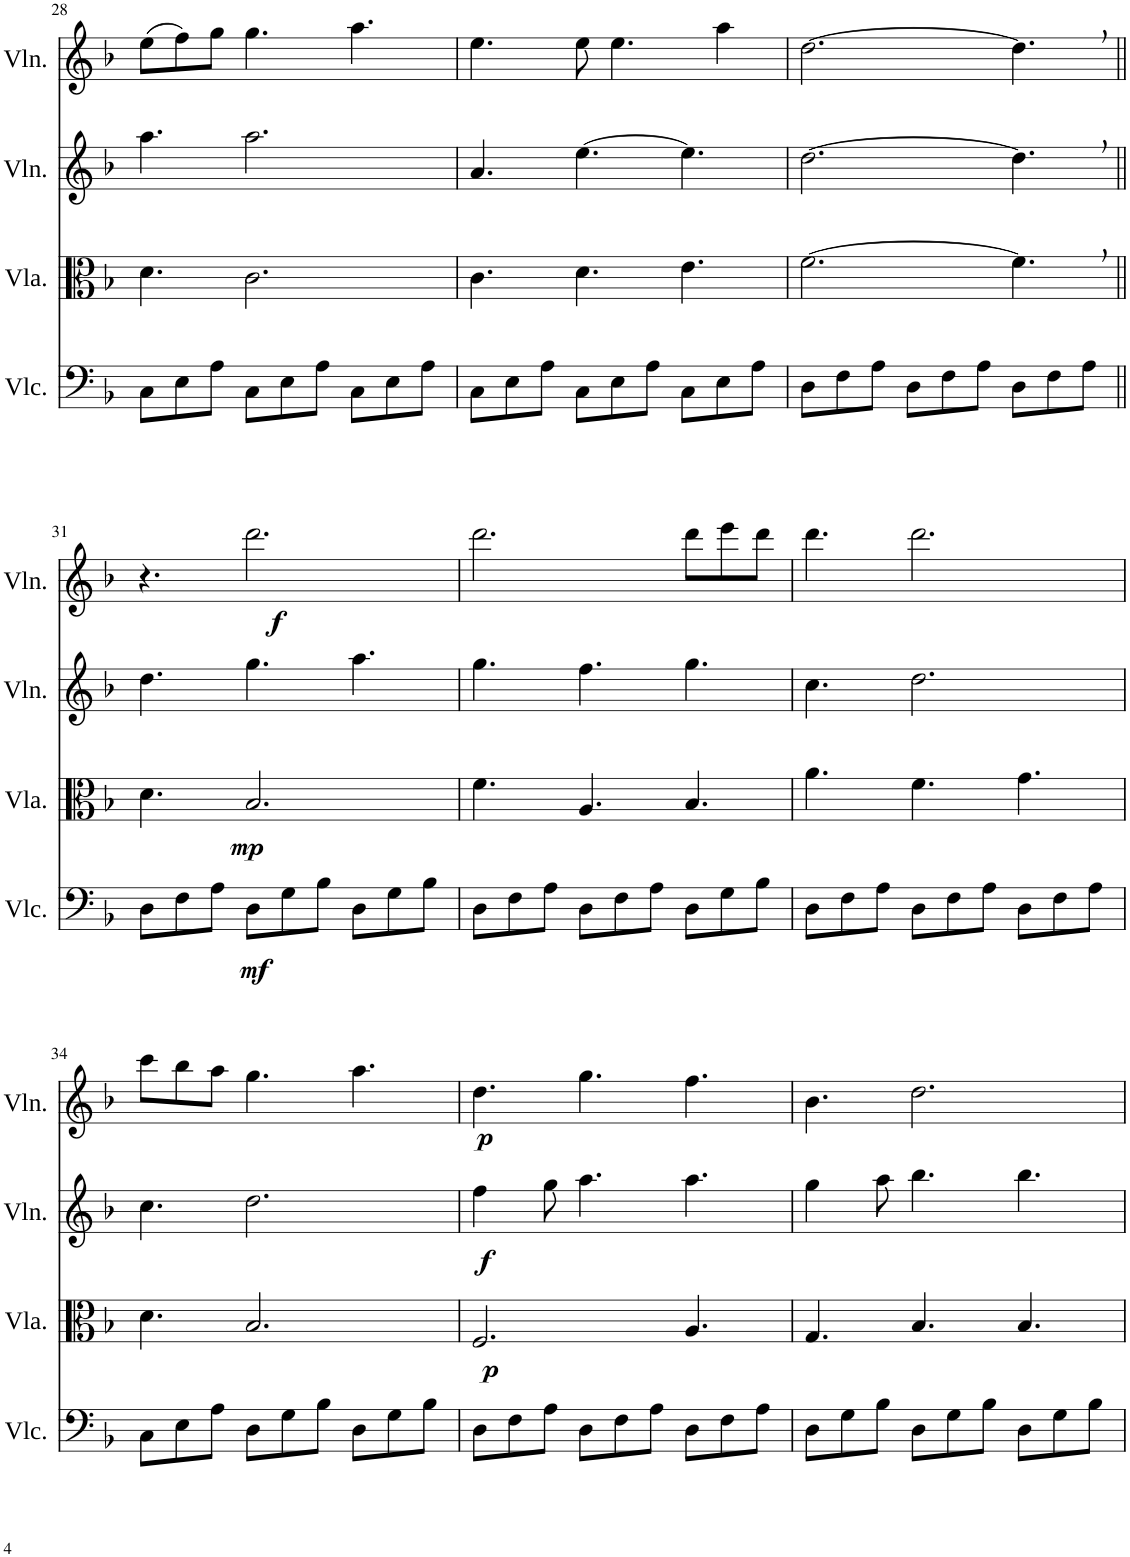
**kern	**dynam	**kern	**dynam	**kern	**dynam	**kern	**dynam
*part4	*part4	*part3	*part3	*part2	*part2	*part1	*part1
*staff4	*staff4	*staff3	*staff3	*staff2	*staff2	*staff1	*staff1
*I"Violoncello	*	*I"Viola	*	*I"Violin	*	*I"Violin	*
*I'Vlc.	*	*I'Vla.	*	*I'Vln.	*	*I'Vln.	*
!!LO:PB:g=z
*clefF4	*	*clefC3	*	*clefG2	*	*clefG2	*
*k[b-]	*	*k[b-]	*	*k[b-]	*	*k[b-]	*
*M9/8	*	*M9/8	*	*M9/8	*	*M9/8	*
=28	=28	=28	=28	=28	=28	=28	=28
8C\L	.	4.d\	.	4.aa\	.	(8ee\L	.
8E\	.	.	.	.	.	8ff\)	.
8A\J	.	.	.	.	.	8gg\J	.
8C\L	.	2.c\	.	2.aa\	.	4.gg\	.
8E\	.	.	.	.	.	.	.
8A\J	.	.	.	.	.	.	.
8C\L	.	.	.	.	.	4.aa\	.
8E\	.	.	.	.	.	.	.
8A\J	.	.	.	.	.	.	.
=29	=29	=29	=29	=29	=29	=29	=29
8C\L	.	4.c\	.	4.a/	.	4.ee\	.
8E\	.	.	.	.	.	.	.
8A\J	.	.	.	.	.	.	.
8C\L	.	4.d\	.	[4.ee\	.	8ee\	.
8E\	.	.	.	.	.	4.ee\	.
8A\J	.	.	.	.	.	.	.
8C\L	.	4.e\	.	4.ee\]	.	.	.
8E\	.	.	.	.	.	4aa\	.
8A\J	.	.	.	.	.	.	.
=30	=30	=30	=30	=30	=30	=30	=30
8D\L	.	[2.f\	.	[2.dd\	.	[2.dd\	.
8F\	.	.	.	.	.	.	.
8A\J	.	.	.	.	.	.	.
8D\L	.	.	.	.	.	.	.
8F\	.	.	.	.	.	.	.
8A\J	.	.	.	.	.	.	.
8D\L	.	4.f,\]	.	4.dd,\]	.	4.dd,\]	.
8F\	.	.	.	.	.	.	.
8A\J	.	.	.	.	.	.	.
!!LO:LB:g=z
=31||	=31||	=31||	=31||	=31||	=31||	=31||	=31||
8D\L	.	4.d\	.	4.dd\	.	4.r	.
8F\	.	.	.	.	.	.	.
8A\J	.	.	.	.	.	.	.
!	!LO:DY:b	!	!LO:DY:b	!	!	!	!LO:DY:b
8D\L	mf	2.B-/	mp	4.gg\	.	2.ddd\	f
8G\	.	.	.	.	.	.	.
8B-\J	.	.	.	.	.	.	.
8D\L	.	.	.	4.aa\	.	.	.
8G\	.	.	.	.	.	.	.
8B-\J	.	.	.	.	.	.	.
=32	=32	=32	=32	=32	=32	=32	=32
8D\L	.	4.f\	.	4.gg\	.	2.ddd\	.
8F\	.	.	.	.	.	.	.
8A\J	.	.	.	.	.	.	.
8D\L	.	4.A/	.	4.ff\	.	.	.
8F\	.	.	.	.	.	.	.
8A\J	.	.	.	.	.	.	.
8D\L	.	4.B-/	.	4.gg\	.	8ddd\L	.
8G\	.	.	.	.	.	8eee\	.
8B-\J	.	.	.	.	.	8ddd\J	.
=33	=33	=33	=33	=33	=33	=33	=33
8D\L	.	4.a\	.	4.cc\	.	4.ddd\	.
8F\	.	.	.	.	.	.	.
8A\J	.	.	.	.	.	.	.
8D\L	.	4.f\	.	2.dd\	.	2.ddd\	.
8F\	.	.	.	.	.	.	.
8A\J	.	.	.	.	.	.	.
8D\L	.	4.g\	.	.	.	.	.
8F\	.	.	.	.	.	.	.
8A\J	.	.	.	.	.	.	.
!!LO:LB:g=z
=34	=34	=34	=34	=34	=34	=34	=34
8C\L	.	4.d\	.	4.cc\	.	8ccc\L	.
8E\	.	.	.	.	.	8bb-\	.
8A\J	.	.	.	.	.	8aa\J	.
8D\L	.	2.B-/	.	2.dd\	.	4.gg\	.
8G\	.	.	.	.	.	.	.
8B-\J	.	.	.	.	.	.	.
8D\L	.	.	.	.	.	4.aa\	.
8G\	.	.	.	.	.	.	.
8B-\J	.	.	.	.	.	.	.
=35	=35	=35	=35	=35	=35	=35	=35
!	!	!	!LO:DY:b	!	!LO:DY:b	!	!LO:DY:b
8D\L	.	2.F/	p	4ff\	f	4.dd\	p
8F\	.	.	.	.	.	.	.
8A\J	.	.	.	8gg\	.	.	.
8D\L	.	.	.	4.aa\	.	4.gg\	.
8F\	.	.	.	.	.	.	.
8A\J	.	.	.	.	.	.	.
8D\L	.	4.A/	.	4.aa\	.	4.ff\	.
8F\	.	.	.	.	.	.	.
8A\J	.	.	.	.	.	.	.
=36	=36	=36	=36	=36	=36	=36	=36
8D\L	.	4.G/	.	4gg\	.	4.b-\	.
8G\	.	.	.	.	.	.	.
8B-\J	.	.	.	8aa\	.	.	.
8D\L	.	4.B-/	.	4.bb-\	.	2.dd\	.
8G\	.	.	.	.	.	.	.
8B-\J	.	.	.	.	.	.	.
8D\L	.	4.B-/	.	4.bb-\	.	.	.
8G\	.	.	.	.	.	.	.
8B-\J	.	.	.	.	.	.	.
=	=	=	=	=	=	=	=
*-	*-	*-	*-	*-	*-	*-	*-
